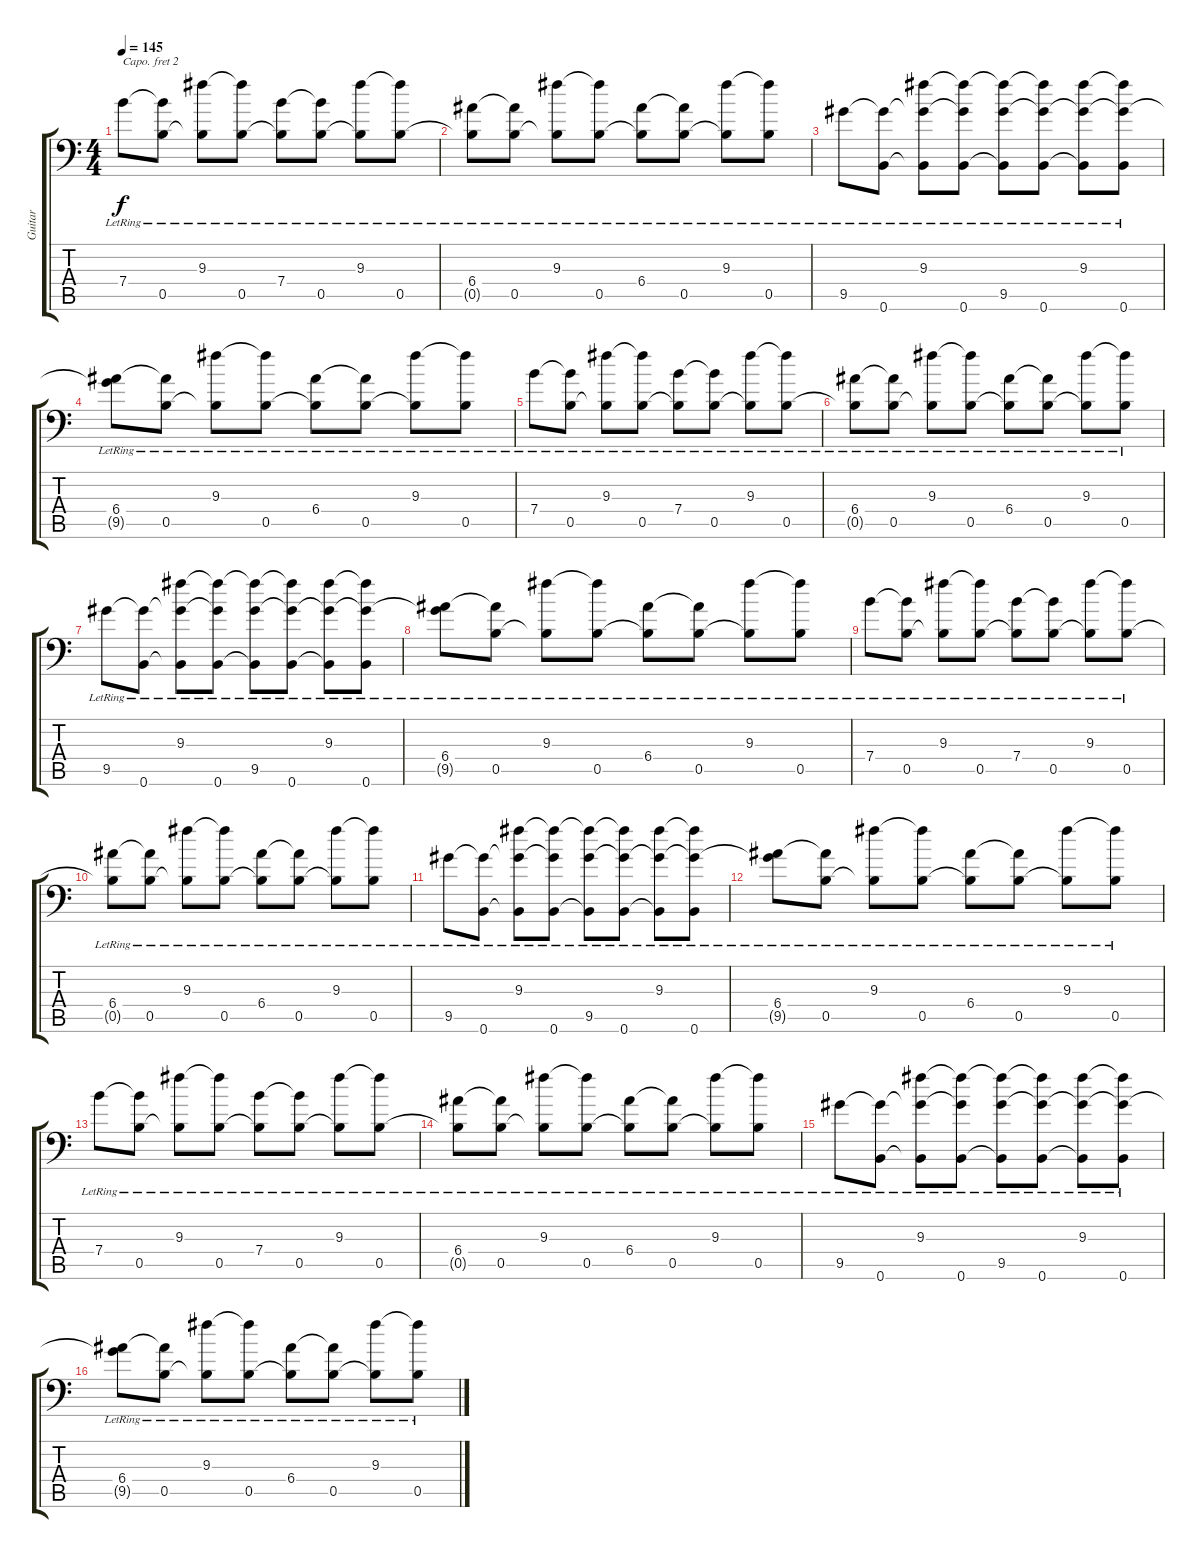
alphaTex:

\track ("Guitar" "Guitar") {instrument electricguitarclean}
\staff {score tabs}
\capo 2
\tuning (E4 B3 G3 D3 A2 A1) {hide}
\ts (4 4)
\tempo 145
\clef f4
\ks c
7.4{lr}.8{dy f} (7.4{t} 0.5{lr}).8 (9.3{lr} 0.5{t}).8 (9.3{t} 0.5{lr}).8 (7.4{lr} 0.5{t}).8 (7.4{t} 0.5{lr}).8 (9.3{lr} 0.5{t}).8 (9.3{t} 0.5{lr}).8 |
(6.4{lr} 0.5{t}).8 (6.4{t} 0.5{lr}).8 (9.3{lr} 0.5{t}).8 (9.3{t} 0.5{lr}).8 (6.4{lr} 0.5{t}).8 (6.4{t} 0.5{lr}).8 (9.3{lr} 0.5{t}).8 (9.3{t} 0.5{lr}).8 |
9.5{lr}.8 (9.5{t} 0.6{lr}).8 (9.3{lr} 9.5{t} 0.6{t}).8 (9.3{t} 9.5{t} 0.6{lr}).8 (9.3{t} 9.5{lr} 0.6{t}).8 (9.3{t} 9.5{t} 0.6{lr}).8 (9.3{lr} 9.5{t} 0.6{t}).8 (9.3{t} 9.5{t} 0.6{lr}).8 |
(6.4{lr} 9.5{t}).8 (6.4{t} 0.5{lr}).8 (9.3{lr} 0.5{t}).8 (9.3{t} 0.5{lr}).8 (6.4{lr} 0.5{t}).8 (6.4{t} 0.5{lr}).8 (9.3{lr} 0.5{t}).8 (9.3{t} 0.5{lr}).8 |
7.4{lr}.8 (7.4{t} 0.5{lr}).8 (9.3{lr} 0.5{t}).8 (9.3{t} 0.5{lr}).8 (7.4{lr} 0.5{t}).8 (7.4{t} 0.5{lr}).8 (9.3{lr} 0.5{t}).8 (9.3{t} 0.5{lr}).8 |
(6.4{lr} 0.5{t}).8 (6.4{t} 0.5{lr}).8 (9.3{lr} 0.5{t}).8 (9.3{t} 0.5{lr}).8 (6.4{lr} 0.5{t}).8 (6.4{t} 0.5{lr}).8 (9.3{lr} 0.5{t}).8 (9.3{t} 0.5{lr}).8 |
9.5{lr}.8 (9.5{t} 0.6{lr}).8 (9.3{lr} 9.5{t} 0.6{t}).8 (9.3{t} 9.5{t} 0.6{lr}).8 (9.3{t} 9.5{lr} 0.6{t}).8 (9.3{t} 9.5{t} 0.6{lr}).8 (9.3{lr} 9.5{t} 0.6{t}).8 (9.3{t} 9.5{t} 0.6{lr}).8 |
(6.4{lr} 9.5{t}).8 (6.4{t} 0.5{lr}).8 (9.3{lr} 0.5{t}).8 (9.3{t} 0.5{lr}).8 (6.4{lr} 0.5{t}).8 (6.4{t} 0.5{lr}).8 (9.3{lr} 0.5{t}).8 (9.3{t} 0.5{lr}).8 |
7.4{lr}.8 (7.4{t} 0.5{lr}).8 (9.3{lr} 0.5{t}).8 (9.3{t} 0.5{lr}).8 (7.4{lr} 0.5{t}).8 (7.4{t} 0.5{lr}).8 (9.3{lr} 0.5{t}).8 (9.3{t} 0.5{lr}).8 |
(6.4{lr} 0.5{t}).8 (6.4{t} 0.5{lr}).8 (9.3{lr} 0.5{t}).8 (9.3{t} 0.5{lr}).8 (6.4{lr} 0.5{t}).8 (6.4{t} 0.5{lr}).8 (9.3{lr} 0.5{t}).8 (9.3{t} 0.5{lr}).8 |
9.5{lr}.8 (9.5{t} 0.6{lr}).8 (9.3{lr} 9.5{t} 0.6{t}).8 (9.3{t} 9.5{t} 0.6{lr}).8 (9.3{t} 9.5{lr} 0.6{t}).8 (9.3{t} 9.5{t} 0.6{lr}).8 (9.3{lr} 9.5{t} 0.6{t}).8 (9.3{t} 9.5{t} 0.6{lr}).8 |
(6.4{lr} 9.5{t}).8 (6.4{t} 0.5{lr}).8 (9.3{lr} 0.5{t}).8 (9.3{t} 0.5{lr}).8 (6.4{lr} 0.5{t}).8 (6.4{t} 0.5{lr}).8 (9.3{lr} 0.5{t}).8 (9.3{t} 0.5{lr}).8 |
7.4{lr}.8 (7.4{t} 0.5{lr}).8 (9.3{lr} 0.5{t}).8 (9.3{t} 0.5{lr}).8 (7.4{lr} 0.5{t}).8 (7.4{t} 0.5{lr}).8 (9.3{lr} 0.5{t}).8 (9.3{t} 0.5{lr}).8 |
(6.4{lr} 0.5{t}).8 (6.4{t} 0.5{lr}).8 (9.3{lr} 0.5{t}).8 (9.3{t} 0.5{lr}).8 (6.4{lr} 0.5{t}).8 (6.4{t} 0.5{lr}).8 (9.3{lr} 0.5{t}).8 (9.3{t} 0.5{lr}).8 |
9.5{lr}.8 (9.5{t} 0.6{lr}).8 (9.3{lr} 9.5{t} 0.6{t}).8 (9.3{t} 9.5{t} 0.6{lr}).8 (9.3{t} 9.5{lr} 0.6{t}).8 (9.3{t} 9.5{t} 0.6{lr}).8 (9.3{lr} 9.5{t} 0.6{t}).8 (9.3{t} 9.5{t} 0.6{lr}).8 |
(6.4{lr} 9.5{t}).8 (6.4{t} 0.5{lr}).8 (9.3{lr} 0.5{t}).8 (9.3{t} 0.5{lr}).8 (6.4{lr} 0.5{t}).8 (6.4{t} 0.5{lr}).8 (9.3{lr} 0.5{t}).8 (9.3{t} 0.5{lr}).8
